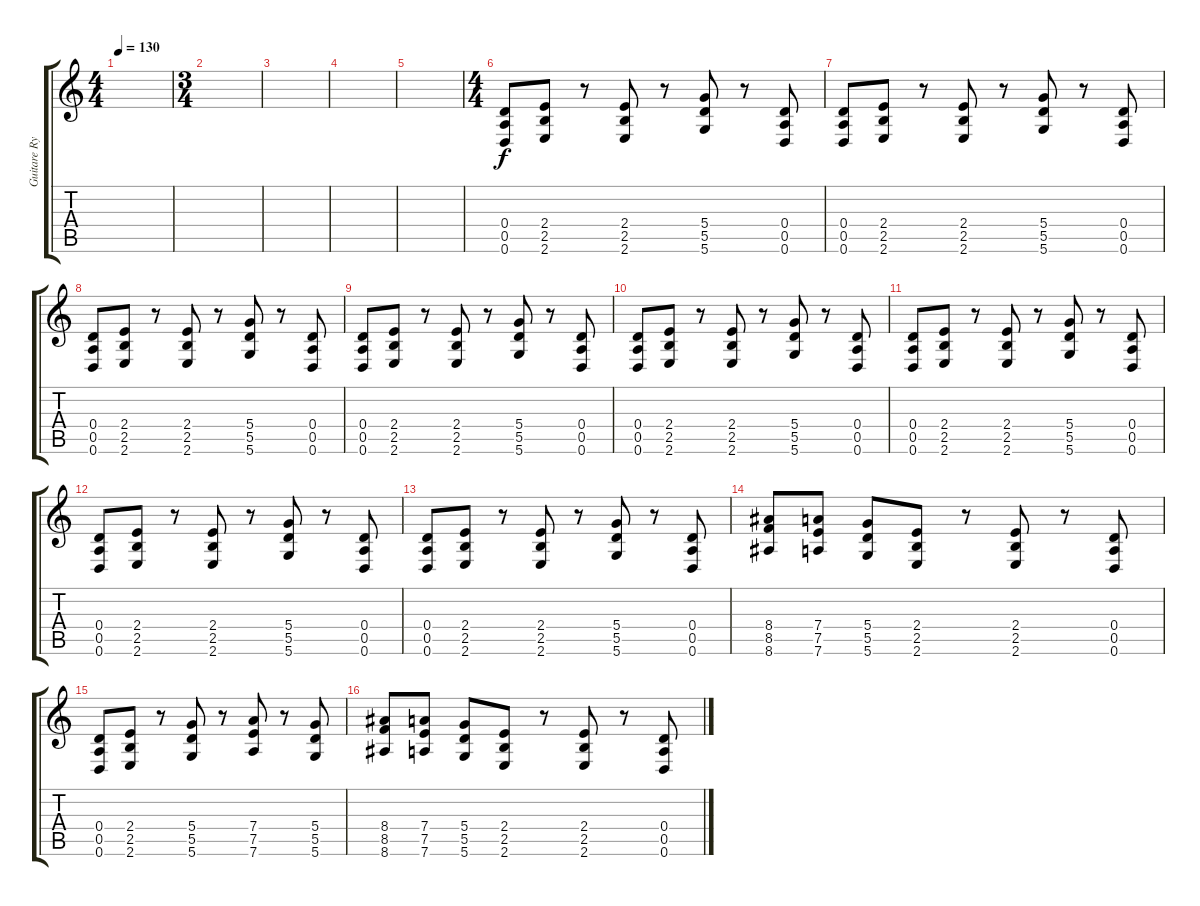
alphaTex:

\track ("Guitare Rythmique " "Guitare Ry") {instrument distortionguitar}
\staff {score tabs}
\tuning (E4 B3 G3 D3 A2 D2) {hide}
\ts (4 4)
\tempo 130
\clef g2
\ks c
|
\ts (3 4)
|
|
|
|
\ts (4 4)
(0.4 0.5 0.6).8 (2.4 2.5 2.6).8 r.8 (2.4 2.5 2.6).8 r.8 (5.4 5.5 5.6).8 r.8 (0.4 0.5 0.6).8 |
(0.4 0.5 0.6).8 (2.4 2.5 2.6).8 r.8 (2.4 2.5 2.6).8 r.8 (5.4 5.5 5.6).8 r.8 (0.4 0.5 0.6).8 |
(0.4 0.5 0.6).8 (2.4 2.5 2.6).8 r.8 (2.4 2.5 2.6).8 r.8 (5.4 5.5 5.6).8 r.8 (0.4 0.5 0.6).8 |
(0.4 0.5 0.6).8 (2.4 2.5 2.6).8 r.8 (2.4 2.5 2.6).8 r.8 (5.4 5.5 5.6).8 r.8 (0.4 0.5 0.6).8 |
(0.4 0.5 0.6).8 (2.4 2.5 2.6).8 r.8 (2.4 2.5 2.6).8 r.8 (5.4 5.5 5.6).8 r.8 (0.4 0.5 0.6).8 |
(0.4 0.5 0.6).8 (2.4 2.5 2.6).8 r.8 (2.4 2.5 2.6).8 r.8 (5.4 5.5 5.6).8 r.8 (0.4 0.5 0.6).8 |
(0.4 0.5 0.6).8 (2.4 2.5 2.6).8 r.8 (2.4 2.5 2.6).8 r.8 (5.4 5.5 5.6).8 r.8 (0.4 0.5 0.6).8 |
(0.4 0.5 0.6).8 (2.4 2.5 2.6).8 r.8 (2.4 2.5 2.6).8 r.8 (5.4 5.5 5.6).8 r.8 (0.4 0.5 0.6).8 |
(8.4 8.5 8.6).8 (7.4 7.5 7.6).8 (5.4 5.5 5.6).8 (2.4 2.5 2.6).8 r.8 (2.4 2.5 2.6).8 r.8 (0.4 0.5 0.6).8 |
(0.4 0.5 0.6).8 (2.4 2.5 2.6).8 r.8 (5.4 5.5 5.6).8 r.8 (7.4 7.5 7.6).8 r.8 (5.4 5.5 5.6).8 |
(8.4 8.5 8.6).8 (7.4 7.5 7.6).8 (5.4 5.5 5.6).8 (2.4 2.5 2.6).8 r.8 (2.4 2.5 2.6).8 r.8 (0.4 0.5 0.6).8
